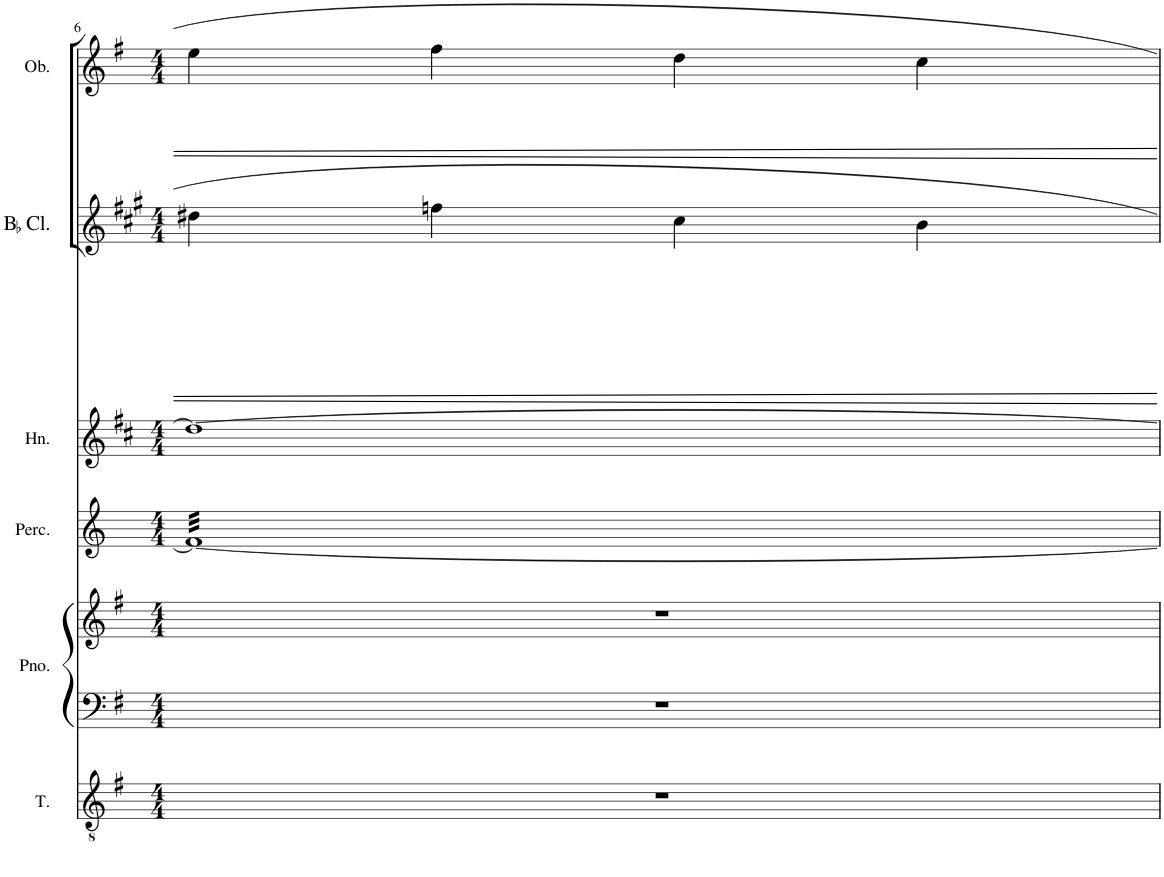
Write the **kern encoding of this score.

**kern	**kern	**kern	**kern	**kern	**kern	**kern
*part6	*part5	*part5	*part4	*part3	*part2	*part1
*staff7	*staff6	*staff5	*staff4	*staff3	*staff2	*staff1
*I"Tenor	*I"Piano	*	*I"Percussion	*I"Horn	*I"BaccidentalFlat Clarinet	*I"Oboe
*I'T.	*I'Pno.	*	*I'Perc.	*I'Hn.	*I'BaccidentalFlat Cl.	*I'Ob.
!!LO:PB:g=z
*clefGv2	*clefF4	*clefG2	*clefG2	*clefG2	*clefG2	*clefG2
*	*	*	*	*Trd4c7	*Trd1c2	*
*k[f#]	*k[f#]	*k[f#]	*k[]	*k[f#c#]	*k[f#c#g#]	*k[f#]
*M4/4	*M4/4	*M4/4	*M4/4	*M4/4	*M4/4	*M4/4
=6	=6	=6	=6	=6	=6	=6
*	*	*	*tremolo	*	*	*
1r	1r	1r	32fLLL	1dd_	4dd#X\	4ee\
.	.	.	32f	.	.	.
.	.	.	32f	.	.	.
.	.	.	32f	.	.	.
.	.	.	32f	.	.	.
.	.	.	32f	.	.	.
.	.	.	32f	.	.	.
.	.	.	32f	.	.	.
.	.	.	32f	.	4ffn\	4ff#\
.	.	.	32f	.	.	.
.	.	.	32f	.	.	.
.	.	.	32f	.	.	.
.	.	.	32f	.	.	.
.	.	.	32f	.	.	.
.	.	.	32f	.	.	.
.	.	.	32f	.	.	.
.	.	.	32f	.	4cc#\	4dd\
.	.	.	32f	.	.	.
.	.	.	32f	.	.	.
.	.	.	32f	.	.	.
.	.	.	32f	.	.	.
.	.	.	32f	.	.	.
.	.	.	32f	.	.	.
.	.	.	32f	.	.	.
.	.	.	32f	.	4b\	4cc\
.	.	.	32f	.	.	.
.	.	.	32f	.	.	.
.	.	.	32f	.	.	.
.	.	.	32f	.	.	.
.	.	.	32f	.	.	.
.	.	.	32f	.	.	.
.	.	.	32fJJJ	.	.	.
*	*	*	*Xtremolo	*	*	*
=	=	=	=	=	=	=
*-	*-	*-	*-	*-	*-	*-
